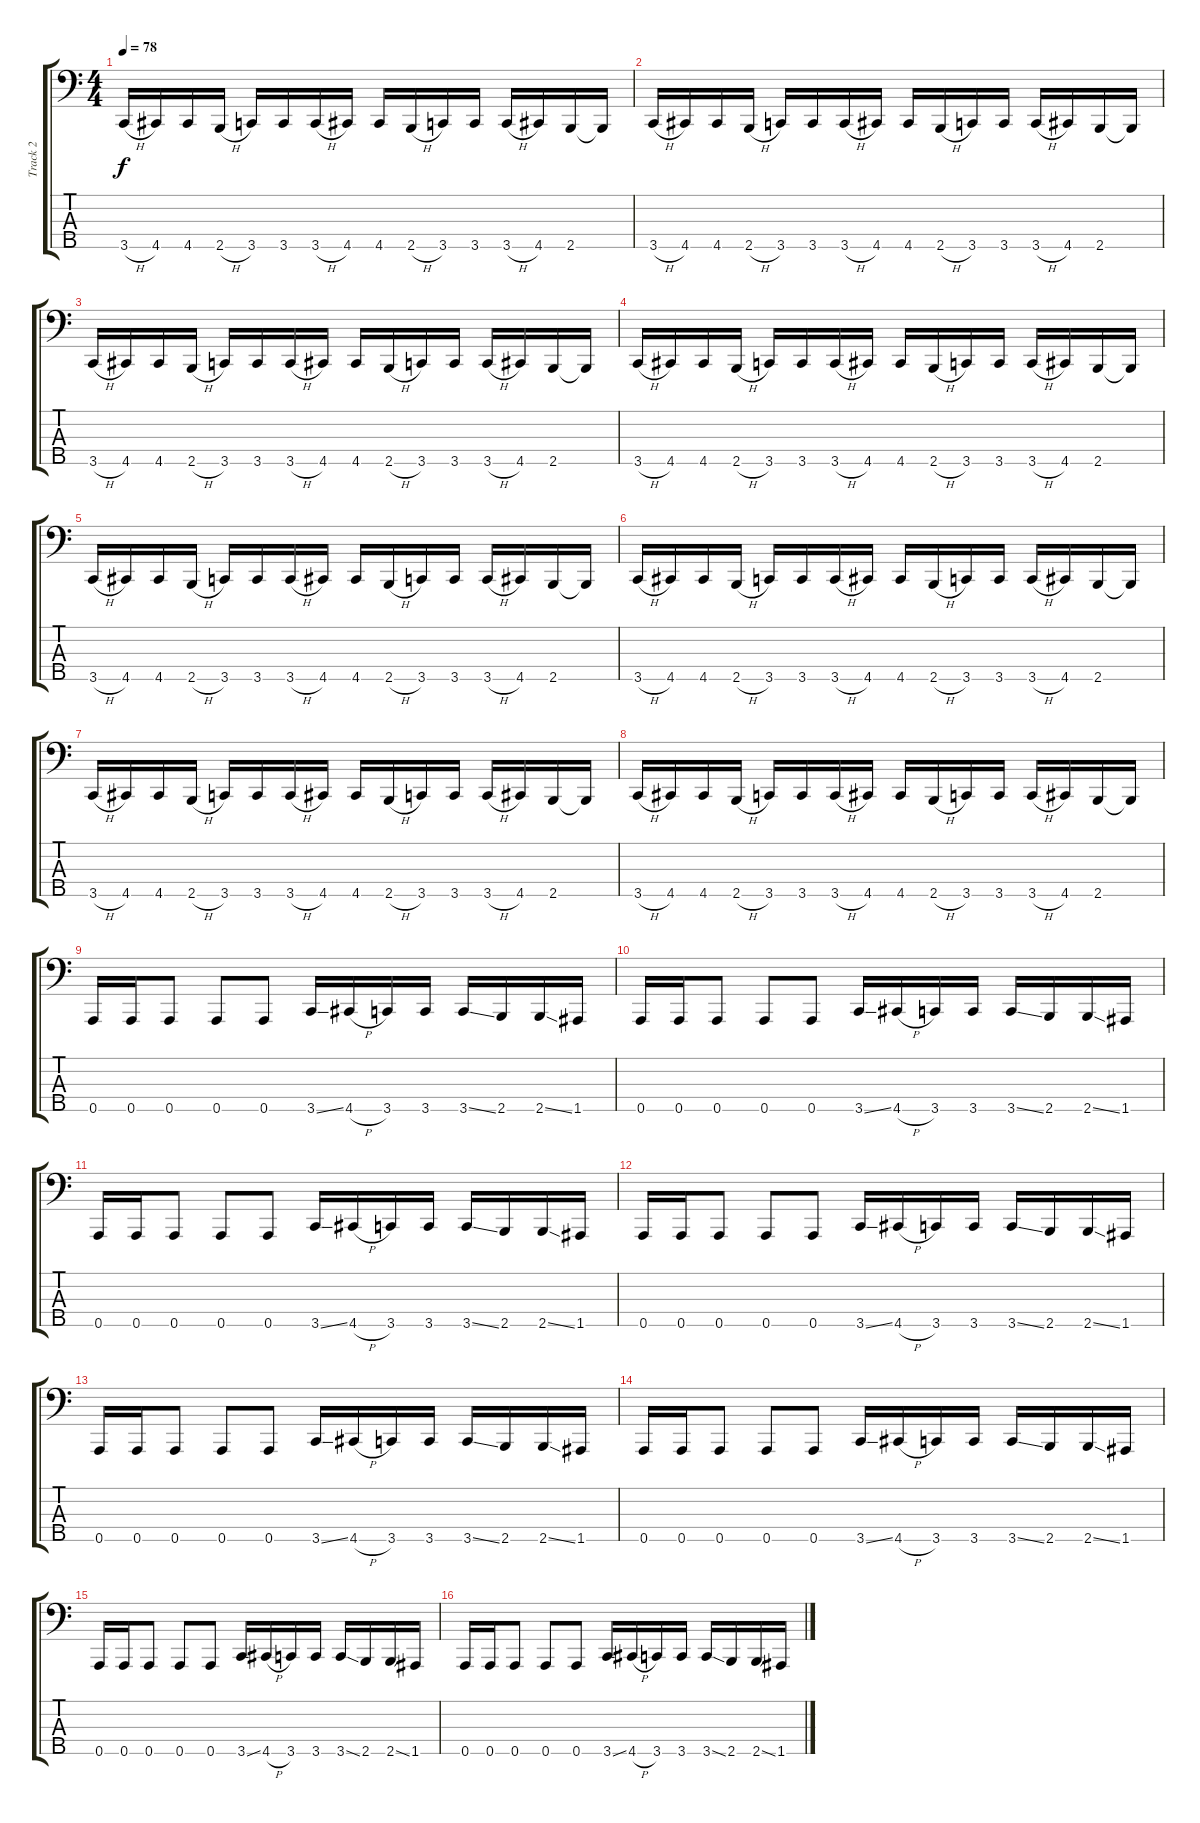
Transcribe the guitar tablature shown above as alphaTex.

\track ("Track 2" "Track 2") {instrument electricbasspick}
\staff {score tabs}
\tuning (G2 D2 A1 E1 A0) {hide}
\ts (4 4)
\tempo 78
\clef f4
\ks c
3.5{h}.16{dy f} 4.5.16 4.5.16 2.5{h}.16 3.5.16 3.5.16 3.5{h}.16 4.5.16 4.5.16 2.5{h}.16 3.5.16 3.5.16 3.5{h}.16 4.5.16 2.5.16 2.5{t}.16 |
3.5{h}.16 4.5.16 4.5.16 2.5{h}.16 3.5.16 3.5.16 3.5{h}.16 4.5.16 4.5.16 2.5{h}.16 3.5.16 3.5.16 3.5{h}.16 4.5.16 2.5.16 2.5{t}.16 |
3.5{h}.16 4.5.16 4.5.16 2.5{h}.16 3.5.16 3.5.16 3.5{h}.16 4.5.16 4.5.16 2.5{h}.16 3.5.16 3.5.16 3.5{h}.16 4.5.16 2.5.16 2.5{t}.16 |
3.5{h}.16 4.5.16 4.5.16 2.5{h}.16 3.5.16 3.5.16 3.5{h}.16 4.5.16 4.5.16 2.5{h}.16 3.5.16 3.5.16 3.5{h}.16 4.5.16 2.5.16 2.5{t}.16 |
3.5{h}.16 4.5.16 4.5.16 2.5{h}.16 3.5.16 3.5.16 3.5{h}.16 4.5.16 4.5.16 2.5{h}.16 3.5.16 3.5.16 3.5{h}.16 4.5.16 2.5.16 2.5{t}.16 |
3.5{h}.16 4.5.16 4.5.16 2.5{h}.16 3.5.16 3.5.16 3.5{h}.16 4.5.16 4.5.16 2.5{h}.16 3.5.16 3.5.16 3.5{h}.16 4.5.16 2.5.16 2.5{t}.16 |
3.5{h}.16 4.5.16 4.5.16 2.5{h}.16 3.5.16 3.5.16 3.5{h}.16 4.5.16 4.5.16 2.5{h}.16 3.5.16 3.5.16 3.5{h}.16 4.5.16 2.5.16 2.5{t}.16 |
3.5{h}.16 4.5.16 4.5.16 2.5{h}.16 3.5.16 3.5.16 3.5{h}.16 4.5.16 4.5.16 2.5{h}.16 3.5.16 3.5.16 3.5{h}.16 4.5.16 2.5.16 2.5{t}.16 |
0.5.16 0.5.16 0.5.8 0.5.8 0.5.8 3.5{ss}.16 4.5{h}.16 3.5.16 3.5.16 3.5{ss}.16 2.5.16 2.5{ss}.16 1.5.16 |
0.5.16 0.5.16 0.5.8 0.5.8 0.5.8 3.5{ss}.16 4.5{h}.16 3.5.16 3.5.16 3.5{ss}.16 2.5.16 2.5{ss}.16 1.5.16 |
0.5.16 0.5.16 0.5.8 0.5.8 0.5.8 3.5{ss}.16 4.5{h}.16 3.5.16 3.5.16 3.5{ss}.16 2.5.16 2.5{ss}.16 1.5.16 |
0.5.16 0.5.16 0.5.8 0.5.8 0.5.8 3.5{ss}.16 4.5{h}.16 3.5.16 3.5.16 3.5{ss}.16 2.5.16 2.5{ss}.16 1.5.16 |
0.5.16 0.5.16 0.5.8 0.5.8 0.5.8 3.5{ss}.16 4.5{h}.16 3.5.16 3.5.16 3.5{ss}.16 2.5.16 2.5{ss}.16 1.5.16 |
0.5.16 0.5.16 0.5.8 0.5.8 0.5.8 3.5{ss}.16 4.5{h}.16 3.5.16 3.5.16 3.5{ss}.16 2.5.16 2.5{ss}.16 1.5.16 |
0.5.16 0.5.16 0.5.8 0.5.8 0.5.8 3.5{ss}.16 4.5{h}.16 3.5.16 3.5.16 3.5{ss}.16 2.5.16 2.5{ss}.16 1.5.16 |
0.5.16 0.5.16 0.5.8 0.5.8 0.5.8 3.5{ss}.16 4.5{h}.16 3.5.16 3.5.16 3.5{ss}.16 2.5.16 2.5{ss}.16 1.5.16
